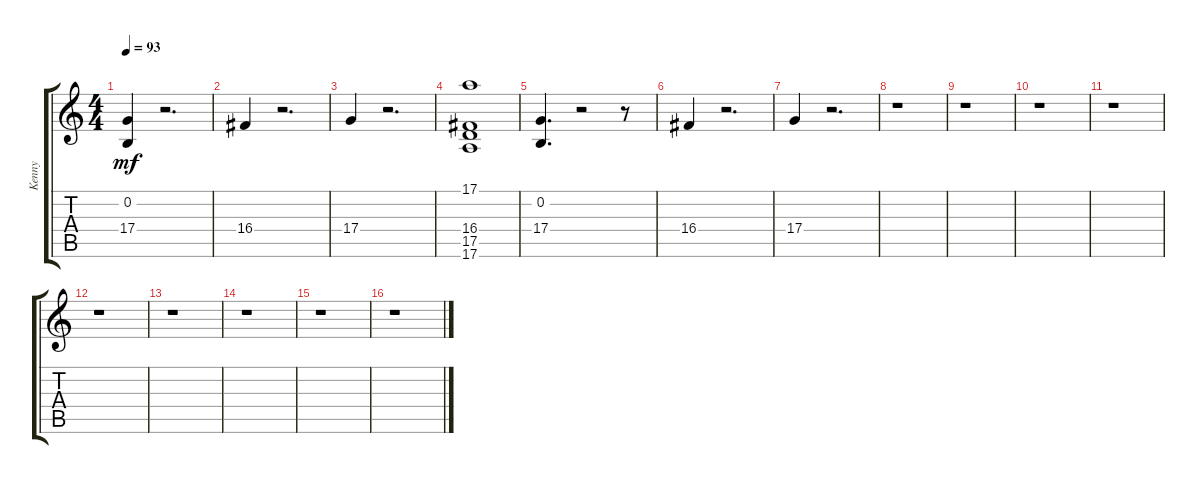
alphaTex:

\track ("Kenny" "Kenny") {instrument stringensemble1}
\staff {score tabs}
\tuning (E4 B3 G3 D3 A2 E2) {hide}
\ts (4 4)
\tempo 93
\clef g2
\ks c
(0.2 17.4).4{dy mf} r.2{d} |
16.4.4 r.2{d} |
17.4.4 r.2{d} |
(17.1 16.4 17.5 17.6).1 |
(0.2 17.4).4{d} r.2 r.8 |
16.4.4 r.2{d} |
17.4.4 r.2{d} |
r.1 |
r.1 |
r.1 |
r.1 |
r.1 |
r.1 |
r.1 |
r.1 |
r.1
